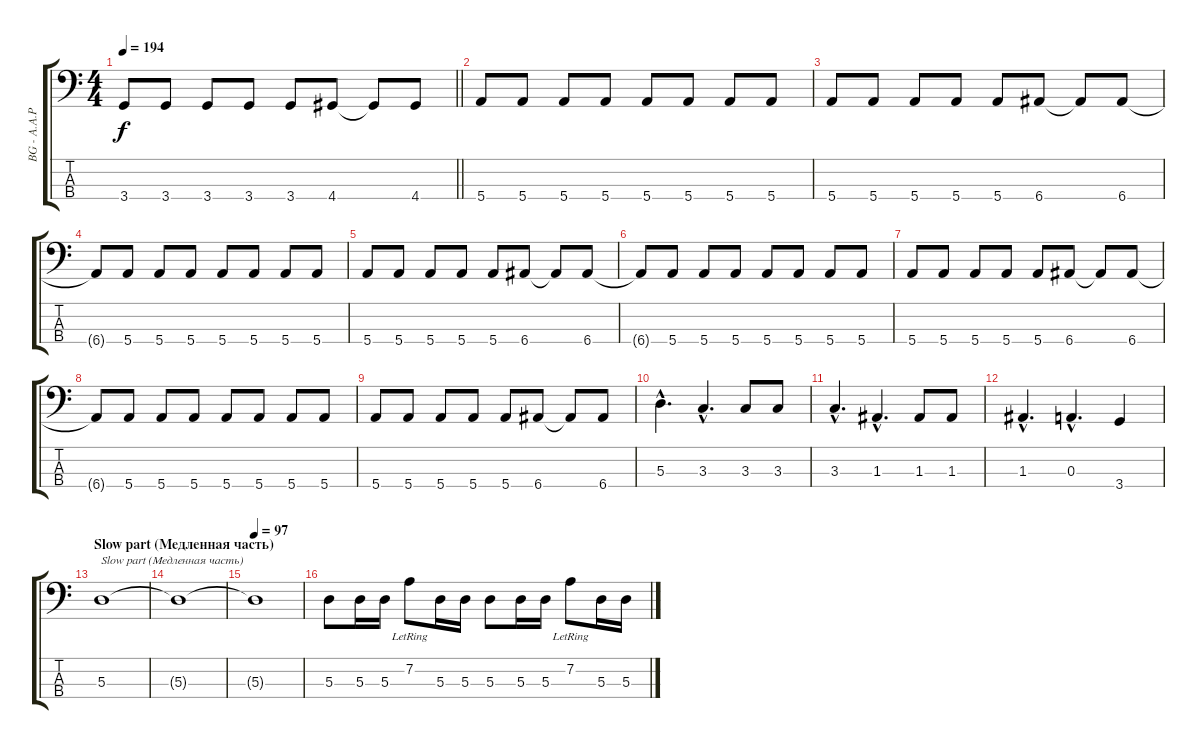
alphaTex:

\track ("BG - A.A.Pavlyuchenkoff" "BG - A.A.P") {instrument electricbassfinger}
\staff {score tabs}
\tuning (G2 D2 A1 E1) {hide}
\ts (4 4)
\tempo 194
\clef f4
\barLineRight lightlight
\ks c
3.4.8{dy f} 3.4.8 3.4.8 3.4.8 3.4.8 4.4.8 4.4{t}.8 4.4.8 |
5.4.8 5.4.8 5.4.8 5.4.8 5.4.8 5.4.8 5.4.8 5.4.8 |
5.4.8 5.4.8 5.4.8 5.4.8 5.4.8 6.4.8 6.4{t}.8 6.4.8 |
6.4{t}.8 5.4.8 5.4.8 5.4.8 5.4.8 5.4.8 5.4.8 5.4.8 |
5.4.8 5.4.8 5.4.8 5.4.8 5.4.8 6.4.8 6.4{t}.8 6.4.8 |
6.4{t}.8 5.4.8 5.4.8 5.4.8 5.4.8 5.4.8 5.4.8 5.4.8 |
5.4.8 5.4.8 5.4.8 5.4.8 5.4.8 6.4.8 6.4{t}.8 6.4.8 |
6.4{t}.8 5.4.8 5.4.8 5.4.8 5.4.8 5.4.8 5.4.8 5.4.8 |
5.4.8 5.4.8 5.4.8 5.4.8 5.4.8 6.4.8 6.4{t}.8 6.4.8 |
5.3{hac}.4{d} 3.3{hac}.4{d} 3.3.8 3.3.8 |
3.3{hac}.4{d} 1.3{hac}.4{d} 1.3.8 1.3.8 |
1.3{hac}.4{d} 0.3{hac}.4{d} 3.4.4 |
\section ("" "Slow part (Медленная часть)")
5.3.1{txt "Slow part (Медленная часть)"} |
5.3{t}.1 |
\tempo 97
5.3{t}.1 |
5.3.8 5.3.16 5.3.16 7.2{lr}.8 5.3.16 5.3.16 5.3.8 5.3.16 5.3.16 7.2{lr}.8 5.3.16 5.3.16
